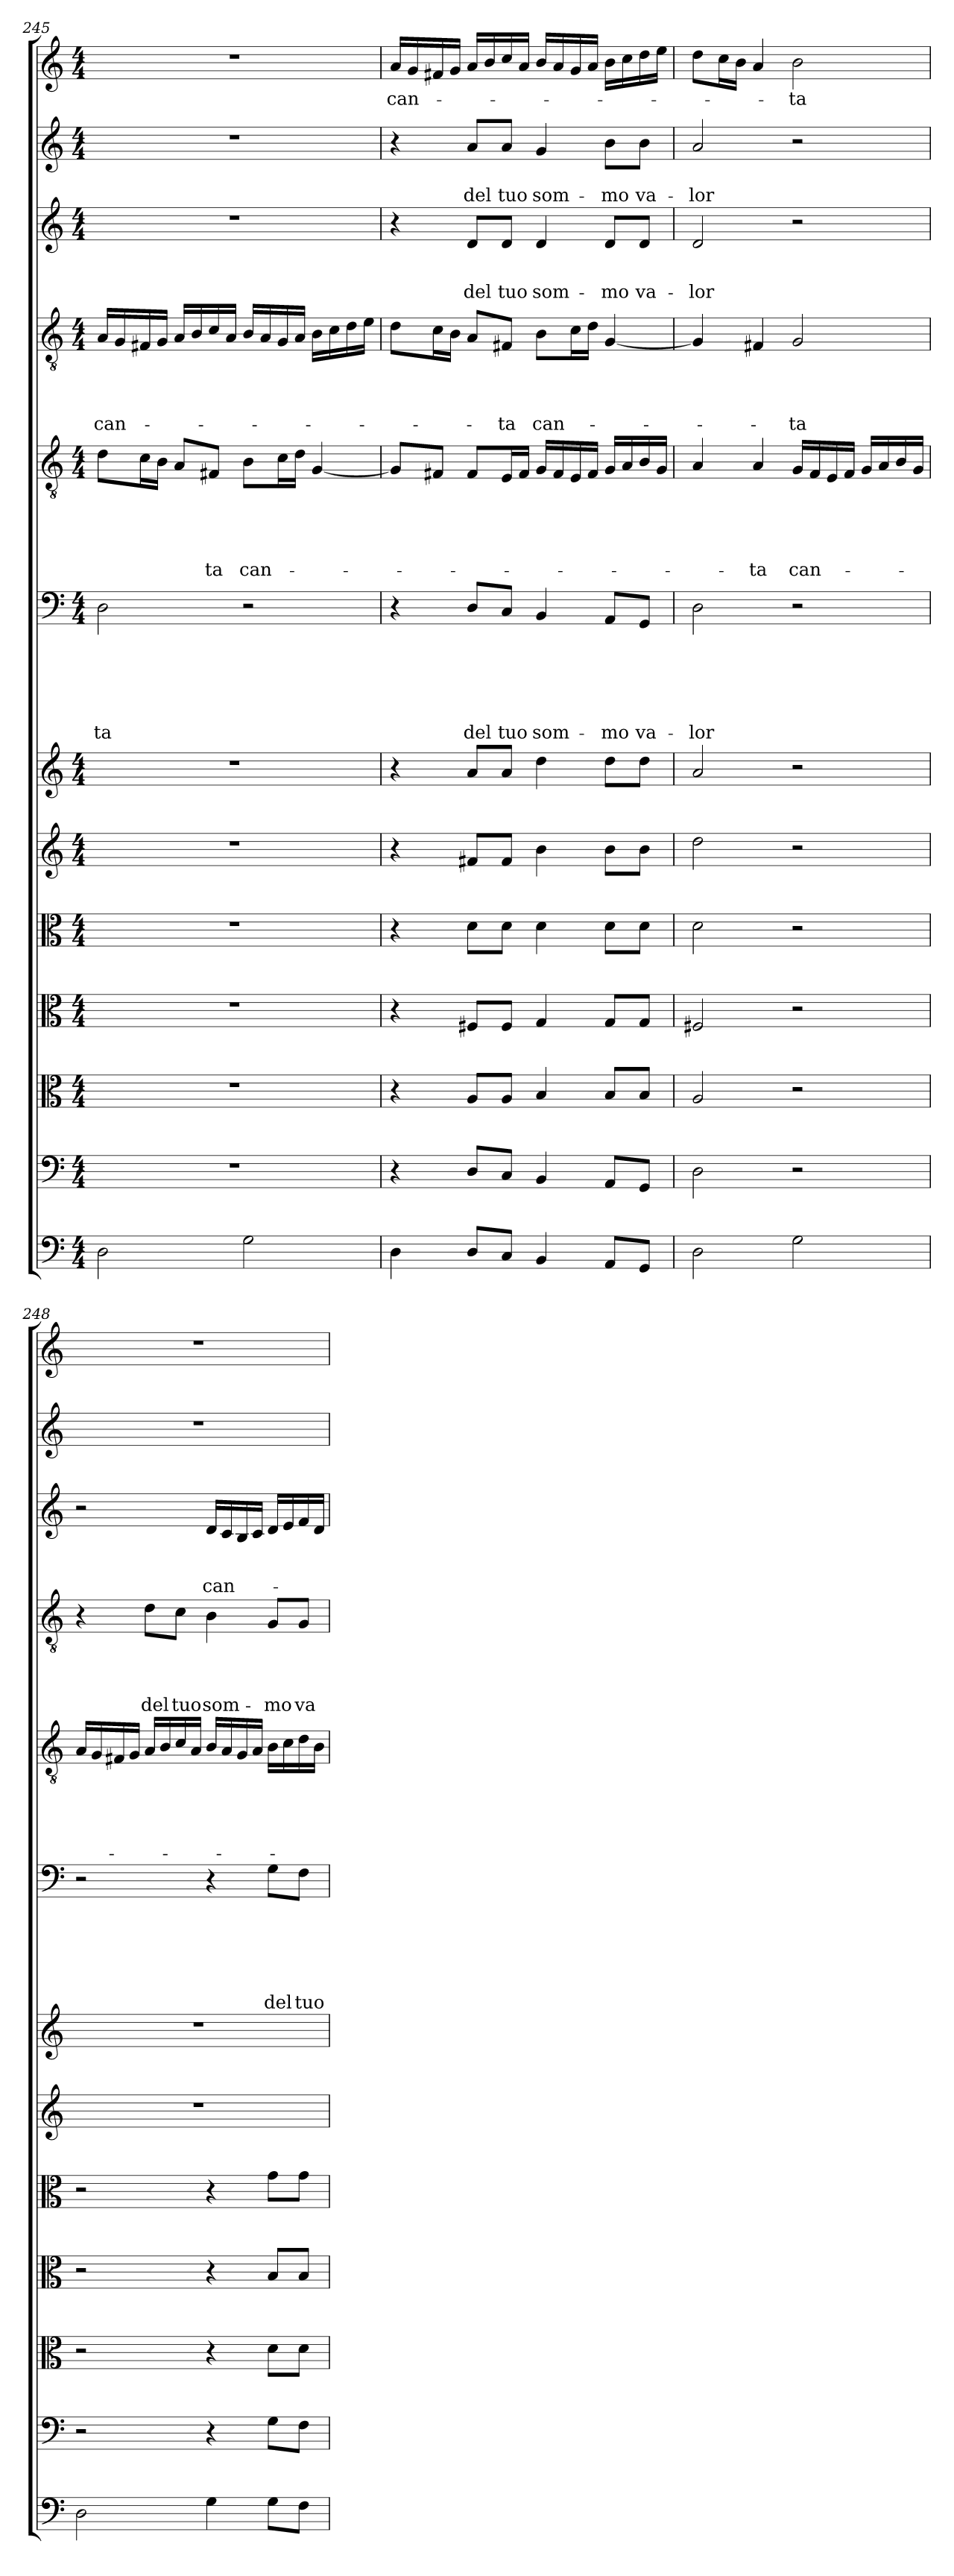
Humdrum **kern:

**kern	**kern	**kern	**kern	**kern	**kern	**kern	**kern	**text	**text	**text	**text	**text	**text	**kern	**text	**text	**text	**text	**text	**kern	**text	**text	**text	**text	**kern	**text	**text	**text	**kern	**text	**text	**kern	**text
*part13	*part12	*part11	*part10	*part9	*part8	*part7	*part6	*part6	*part6	*part6	*part6	*part6	*part6	*part5	*part5	*part5	*part5	*part5	*part5	*part4	*part4	*part4	*part4	*part4	*part3	*part3	*part3	*part3	*part2	*part2	*part2	*part1	*part1
*staff13	*staff12	*staff11	*staff10	*staff9	*staff8	*staff7	*staff6	*staff6	*staff6	*staff6	*staff6	*staff6	*staff6	*staff5	*staff5	*staff5	*staff5	*staff5	*staff5	*staff4	*staff4	*staff4	*staff4	*staff4	*staff3	*staff3	*staff3	*staff3	*staff2	*staff2	*staff2	*staff1	*staff1
!!LO:PB:g=z
*clefF4	*clefF4	*clefC3	*clefC3	*clefC3	*clefG2	*clefG2	*clefF4	*	*	*	*	*	*	*clefGv2	*	*	*	*	*	*clefGv2	*	*	*	*	*clefG2	*	*	*	*clefG2	*	*	*clefG2	*
*k[]	*k[]	*k[]	*k[]	*k[]	*k[]	*k[]	*k[]	*	*	*	*	*	*	*k[]	*	*	*	*	*	*k[]	*	*	*	*	*k[]	*	*	*	*k[]	*	*	*k[]	*
*C:	*C:	*C:	*C:	*C:	*C:	*C:	*C:	*	*	*	*	*	*	*C:	*	*	*	*	*	*C:	*	*	*	*	*C:	*	*	*	*C:	*	*	*C:	*
*M4/4	*M4/4	*M4/4	*M4/4	*M4/4	*M4/4	*M4/4	*M4/4	*	*	*	*	*	*	*M4/4	*	*	*	*	*	*M4/4	*	*	*	*	*M4/4	*	*	*	*M4/4	*	*	*M4/4	*
=245	=245	=245	=245	=245	=245	=245	=245	=245	=245	=245	=245	=245	=245	=245	=245	=245	=245	=245	=245	=245	=245	=245	=245	=245	=245	=245	=245	=245	=245	=245	=245	=245	=245
!	!	!	!	!	!	!	!	!	!	!	!	!	!LO:LY:b	!	!	!	!	!	!	!	!	!	!	!LO:LY:b	!	!	!	!	!	!	!	!	!
2D\	1r	1r	1r	1r	1r	1r	2D\	.	.	.	.	.	-ta	8d\L	.	.	.	.	.	16A/LL	.	.	.	can-	1r	.	.	.	1r	.	.	1r	.
.	.	.	.	.	.	.	.	.	.	.	.	.	.	.	.	.	.	.	.	16G/	.	.	.	.	.	.	.	.	.	.	.	.	.
.	.	.	.	.	.	.	.	.	.	.	.	.	.	16c\L	.	.	.	.	.	16F#X/	.	.	.	.	.	.	.	.	.	.	.	.	.
.	.	.	.	.	.	.	.	.	.	.	.	.	.	16B\JJ	.	.	.	.	.	16G/JJ	.	.	.	.	.	.	.	.	.	.	.	.	.
.	.	.	.	.	.	.	.	.	.	.	.	.	.	8A/L	.	.	.	.	.	16A/LL	.	.	.	.	.	.	.	.	.	.	.	.	.
.	.	.	.	.	.	.	.	.	.	.	.	.	.	.	.	.	.	.	.	16B/	.	.	.	.	.	.	.	.	.	.	.	.	.
!	!	!	!	!	!	!	!	!	!	!	!	!	!	!	!	!	!	!	!LO:LY:b	!	!	!	!	!	!	!	!	!	!	!	!	!	!
.	.	.	.	.	.	.	.	.	.	.	.	.	.	8F#X/J	.	.	.	.	-ta	16c/	.	.	.	.	.	.	.	.	.	.	.	.	.
.	.	.	.	.	.	.	.	.	.	.	.	.	.	.	.	.	.	.	.	16A/JJ	.	.	.	.	.	.	.	.	.	.	.	.	.
!	!	!	!	!	!	!	!	!	!	!	!	!	!	!	!	!	!	!	!LO:LY:b	!	!	!	!	!	!	!	!	!	!	!	!	!	!
2G\	.	.	.	.	.	.	2r	.	.	.	.	.	.	8B\L	.	.	.	.	can-	16B/LL	.	.	.	.	.	.	.	.	.	.	.	.	.
.	.	.	.	.	.	.	.	.	.	.	.	.	.	.	.	.	.	.	.	16A/	.	.	.	.	.	.	.	.	.	.	.	.	.
.	.	.	.	.	.	.	.	.	.	.	.	.	.	16c\L	.	.	.	.	.	16G/	.	.	.	.	.	.	.	.	.	.	.	.	.
.	.	.	.	.	.	.	.	.	.	.	.	.	.	16d\JJ	.	.	.	.	.	16A/JJ	.	.	.	.	.	.	.	.	.	.	.	.	.
.	.	.	.	.	.	.	.	.	.	.	.	.	.	[4G/	.	.	.	.	.	16B\LL	.	.	.	.	.	.	.	.	.	.	.	.	.
.	.	.	.	.	.	.	.	.	.	.	.	.	.	.	.	.	.	.	.	16c\	.	.	.	.	.	.	.	.	.	.	.	.	.
.	.	.	.	.	.	.	.	.	.	.	.	.	.	.	.	.	.	.	.	16d\	.	.	.	.	.	.	.	.	.	.	.	.	.
.	.	.	.	.	.	.	.	.	.	.	.	.	.	.	.	.	.	.	.	16e\JJ	.	.	.	.	.	.	.	.	.	.	.	.	.
=246	=246	=246	=246	=246	=246	=246	=246	=246	=246	=246	=246	=246	=246	=246	=246	=246	=246	=246	=246	=246	=246	=246	=246	=246	=246	=246	=246	=246	=246	=246	=246	=246	=246
!	!	!	!	!	!	!	!	!	!	!	!	!	!	!	!	!	!	!	!	!	!	!	!	!	!	!	!	!	!	!	!	!	!LO:LY:b
4D\	4r	4r	4r	4r	4r	4r	4r	.	.	.	.	.	.	8G/L]	.	.	.	.	.	8d\L	.	.	.	.	4r	.	.	.	4r	.	.	16a/LL	can-
.	.	.	.	.	.	.	.	.	.	.	.	.	.	.	.	.	.	.	.	.	.	.	.	.	.	.	.	.	.	.	.	16g/	.
.	.	.	.	.	.	.	.	.	.	.	.	.	.	8F#X/J	.	.	.	.	.	16c\L	.	.	.	.	.	.	.	.	.	.	.	16f#X/	.
.	.	.	.	.	.	.	.	.	.	.	.	.	.	.	.	.	.	.	.	16B\JJ	.	.	.	.	.	.	.	.	.	.	.	16g/JJ	.
!	!	!	!	!	!	!	!	!	!	!	!	!	!LO:LY:b	!	!	!	!	!	!	!	!	!	!	!	!	!	!	!LO:LY:b	!	!	!LO:LY:b	!	!
8D/L	8D/L	8A/L	8F#X/L	8d\L	8f#X/L	8a/L	8D/L	.	.	.	.	.	del	8F#/L	.	.	.	.	.	8A/L	.	.	.	.	8d/L	.	.	del	8a/L	.	del	16a/LL	.
.	.	.	.	.	.	.	.	.	.	.	.	.	.	.	.	.	.	.	.	.	.	.	.	.	.	.	.	.	.	.	.	16b/	.
!	!	!	!	!	!	!	!	!	!	!	!	!	!LO:LY:b	!	!	!	!	!	!	!	!	!	!	!LO:LY:b	!	!	!	!LO:LY:b	!	!	!LO:LY:b	!	!
8C/J	8C/J	8A/J	8F#/J	8d\J	8f#/J	8a/J	8C/J	.	.	.	.	.	tuo	16E/L	.	.	.	.	.	8F#X/J	.	.	.	-ta	8d/J	.	.	tuo	8a/J	.	tuo	16cc/	.
.	.	.	.	.	.	.	.	.	.	.	.	.	.	16F#/JJ	.	.	.	.	.	.	.	.	.	.	.	.	.	.	.	.	.	16a/JJ	.
!	!	!	!	!	!	!	!	!	!	!	!	!	!LO:LY:b	!	!	!	!	!	!	!	!	!	!	!LO:LY:b	!	!	!	!LO:LY:b	!	!	!LO:LY:b	!	!
4BB/	4BB/	4B/	4G/	4d\	4b\	4dd\	4BB/	.	.	.	.	.	som-	16G/LL	.	.	.	.	.	8B\L	.	.	.	can-	4d/	.	.	som-	4g/	.	som-	16b/LL	.
.	.	.	.	.	.	.	.	.	.	.	.	.	.	16F#/	.	.	.	.	.	.	.	.	.	.	.	.	.	.	.	.	.	16a/	.
.	.	.	.	.	.	.	.	.	.	.	.	.	.	16E/	.	.	.	.	.	16c\L	.	.	.	.	.	.	.	.	.	.	.	16g/	.
.	.	.	.	.	.	.	.	.	.	.	.	.	.	16F#/JJ	.	.	.	.	.	16d\JJ	.	.	.	.	.	.	.	.	.	.	.	16a/JJ	.
!	!	!	!	!	!	!	!	!	!	!	!	!	!LO:LY:b	!	!	!	!	!	!	!	!	!	!	!	!	!	!	!LO:LY:b	!	!	!LO:LY:b	!	!
8AA/L	8AA/L	8B/L	8G/L	8d\L	8b\L	8dd\L	8AA/L	.	.	.	.	.	-mo	16G/LL	.	.	.	.	.	[4G/	.	.	.	.	8d/L	.	.	-mo	8b\L	.	-mo	16b\LL	.
.	.	.	.	.	.	.	.	.	.	.	.	.	.	16A/	.	.	.	.	.	.	.	.	.	.	.	.	.	.	.	.	.	16cc\	.
!	!	!	!	!	!	!	!	!	!	!	!	!	!LO:LY:b	!	!	!	!	!	!	!	!	!	!	!	!	!	!	!LO:LY:b	!	!	!LO:LY:b	!	!
8GG/J	8GG/J	8B/J	8G/J	8d\J	8b\J	8dd\J	8GG/J	.	.	.	.	.	va-	16B/	.	.	.	.	.	.	.	.	.	.	8d/J	.	.	va-	8b\J	.	va-	16dd\	.
.	.	.	.	.	.	.	.	.	.	.	.	.	.	16G/JJ	.	.	.	.	.	.	.	.	.	.	.	.	.	.	.	.	.	16ee\JJ	.
!!LO:PB:g=z
=247	=247	=247	=247	=247	=247	=247	=247	=247	=247	=247	=247	=247	=247	=247	=247	=247	=247	=247	=247	=247	=247	=247	=247	=247	=247	=247	=247	=247	=247	=247	=247	=247	=247
!	!	!	!	!	!	!	!	!	!	!	!	!	!LO:LY:b	!	!	!	!	!	!	!	!	!	!	!	!	!	!	!LO:LY:b	!	!	!LO:LY:b	!	!
2D\	2D\	2A/	2F#X/	2d\	2dd\	2a/	2D\	.	.	.	.	.	-lor	4A/	.	.	.	.	.	4G/]	.	.	.	.	2d/	.	.	-lor	2a/	.	-lor	8dd\L	.
.	.	.	.	.	.	.	.	.	.	.	.	.	.	.	.	.	.	.	.	.	.	.	.	.	.	.	.	.	.	.	.	16cc\L	.
.	.	.	.	.	.	.	.	.	.	.	.	.	.	.	.	.	.	.	.	.	.	.	.	.	.	.	.	.	.	.	.	16b\JJ	.
!	!	!	!	!	!	!	!	!	!	!	!	!	!	!	!	!	!	!	!LO:LY:b	!	!	!	!	!	!	!	!	!	!	!	!	!	!
.	.	.	.	.	.	.	.	.	.	.	.	.	.	4A/	.	.	.	.	-ta	4F#X/	.	.	.	.	.	.	.	.	.	.	.	4a/	.
!	!	!	!	!	!	!	!	!	!	!	!	!	!	!	!	!	!	!	!LO:LY:b	!	!	!	!	!LO:LY:b	!	!	!	!	!	!	!	!	!LO:LY:b
2G\	2r	2r	2r	2r	2r	2r	2r	.	.	.	.	.	.	16G/LL	.	.	.	.	can-	2G/	.	.	.	-ta	2r	.	.	.	2r	.	.	2b\	-ta
.	.	.	.	.	.	.	.	.	.	.	.	.	.	16F/	.	.	.	.	.	.	.	.	.	.	.	.	.	.	.	.	.	.	.
.	.	.	.	.	.	.	.	.	.	.	.	.	.	16E/	.	.	.	.	.	.	.	.	.	.	.	.	.	.	.	.	.	.	.
.	.	.	.	.	.	.	.	.	.	.	.	.	.	16F/JJ	.	.	.	.	.	.	.	.	.	.	.	.	.	.	.	.	.	.	.
.	.	.	.	.	.	.	.	.	.	.	.	.	.	16G/LL	.	.	.	.	.	.	.	.	.	.	.	.	.	.	.	.	.	.	.
.	.	.	.	.	.	.	.	.	.	.	.	.	.	16A/	.	.	.	.	.	.	.	.	.	.	.	.	.	.	.	.	.	.	.
.	.	.	.	.	.	.	.	.	.	.	.	.	.	16B/	.	.	.	.	.	.	.	.	.	.	.	.	.	.	.	.	.	.	.
.	.	.	.	.	.	.	.	.	.	.	.	.	.	16G/JJ	.	.	.	.	.	.	.	.	.	.	.	.	.	.	.	.	.	.	.
=248	=248	=248	=248	=248	=248	=248	=248	=248	=248	=248	=248	=248	=248	=248	=248	=248	=248	=248	=248	=248	=248	=248	=248	=248	=248	=248	=248	=248	=248	=248	=248	=248	=248
2D\	2r	2r	2r	2r	1r	1r	2r	.	.	.	.	.	.	16A/LL	.	.	.	.	.	4r	.	.	.	.	2r	.	.	.	1r	.	.	1r	.
.	.	.	.	.	.	.	.	.	.	.	.	.	.	16G/	.	.	.	.	.	.	.	.	.	.	.	.	.	.	.	.	.	.	.
.	.	.	.	.	.	.	.	.	.	.	.	.	.	16F#X/	.	.	.	.	.	.	.	.	.	.	.	.	.	.	.	.	.	.	.
.	.	.	.	.	.	.	.	.	.	.	.	.	.	16G/JJ	.	.	.	.	.	.	.	.	.	.	.	.	.	.	.	.	.	.	.
!	!	!	!	!	!	!	!	!	!	!	!	!	!	!	!	!	!	!	!	!	!	!	!	!LO:LY:b	!	!	!	!	!	!	!	!	!
.	.	.	.	.	.	.	.	.	.	.	.	.	.	16A/LL	.	.	.	.	.	8d\L	.	.	.	del	.	.	.	.	.	.	.	.	.
.	.	.	.	.	.	.	.	.	.	.	.	.	.	16B/	.	.	.	.	.	.	.	.	.	.	.	.	.	.	.	.	.	.	.
!	!	!	!	!	!	!	!	!	!	!	!	!	!	!	!	!	!	!	!	!	!	!	!	!LO:LY:b	!	!	!	!	!	!	!	!	!
.	.	.	.	.	.	.	.	.	.	.	.	.	.	16c/	.	.	.	.	.	8c\J	.	.	.	tuo	.	.	.	.	.	.	.	.	.
.	.	.	.	.	.	.	.	.	.	.	.	.	.	16A/JJ	.	.	.	.	.	.	.	.	.	.	.	.	.	.	.	.	.	.	.
!	!	!	!	!	!	!	!	!	!	!	!	!	!	!	!	!	!	!	!	!	!	!	!	!LO:LY:b	!	!	!	!LO:LY:b	!	!	!	!	!
4G\	4r	4r	4r	4r	.	.	4r	.	.	.	.	.	.	16B/LL	.	.	.	.	.	4B\	.	.	.	som-	16d/LL	.	.	can-	.	.	.	.	.
.	.	.	.	.	.	.	.	.	.	.	.	.	.	16A/	.	.	.	.	.	.	.	.	.	.	16c/	.	.	.	.	.	.	.	.
.	.	.	.	.	.	.	.	.	.	.	.	.	.	16G/	.	.	.	.	.	.	.	.	.	.	16B/	.	.	.	.	.	.	.	.
.	.	.	.	.	.	.	.	.	.	.	.	.	.	16A/JJ	.	.	.	.	.	.	.	.	.	.	16c/JJ	.	.	.	.	.	.	.	.
!	!	!	!	!	!	!	!	!	!	!	!	!	!LO:LY:b	!	!	!	!	!	!	!	!	!	!	!LO:LY:b	!	!	!	!	!	!	!	!	!
8G\L	8G\L	8d\L	8B/L	8g\L	.	.	8G\L	.	.	.	.	.	del	16B\LL	.	.	.	.	.	8G/L	.	.	.	-mo	16d/LL	.	.	.	.	.	.	.	.
.	.	.	.	.	.	.	.	.	.	.	.	.	.	16c\	.	.	.	.	.	.	.	.	.	.	16e/	.	.	.	.	.	.	.	.
!	!	!	!	!	!	!	!	!	!	!	!	!	!LO:LY:b	!	!	!	!	!	!	!	!	!	!	!LO:LY:b	!	!	!	!	!	!	!	!	!
8F\J	8F\J	8d\J	8B/J	8g\J	.	.	8F\J	.	.	.	.	.	tuo	16d\	.	.	.	.	.	8G/J	.	.	.	va-	16f/	.	.	.	.	.	.	.	.
.	.	.	.	.	.	.	.	.	.	.	.	.	.	16B\JJ	.	.	.	.	.	.	.	.	.	.	16d/JJ	.	.	.	.	.	.	.	.
=	=	=	=	=	=	=	=	=	=	=	=	=	=	=	=	=	=	=	=	=	=	=	=	=	=	=	=	=	=	=	=	=	=
*-	*-	*-	*-	*-	*-	*-	*-	*-	*-	*-	*-	*-	*-	*-	*-	*-	*-	*-	*-	*-	*-	*-	*-	*-	*-	*-	*-	*-	*-	*-	*-	*-	*-
